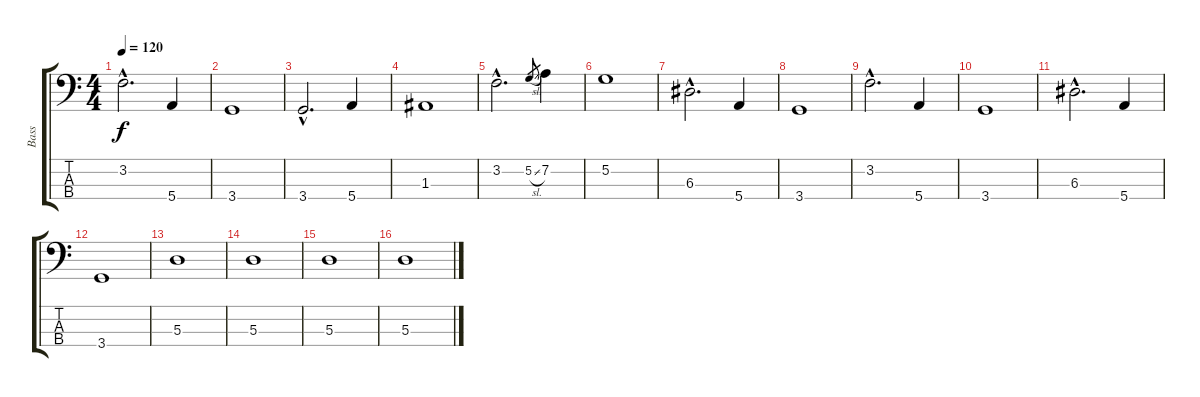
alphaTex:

\track ("Bass" "Bass") {instrument electricbassfinger}
\staff {score tabs}
\tuning (G2 D2 A1 E1) {hide}
\ts (4 4)
\tempo 120
\clef f4
\ks c
3.2{hac}.2{d dy f} 5.4.4 |
3.4.1 |
3.4{hac}.2{d} 5.4.4 |
1.3.1 |
3.2{hac}.2{d} 5.2{sl}.8{gr} 7.2.4 |
5.2.1 |
6.3{hac}.2{d} 5.4.4 |
3.4.1 |
3.2{hac}.2{d} 5.4.4 |
3.4.1 |
6.3{hac}.2{d} 5.4.4 |
3.4.1 |
5.3.1 |
5.3.1 |
5.3.1 |
5.3.1
